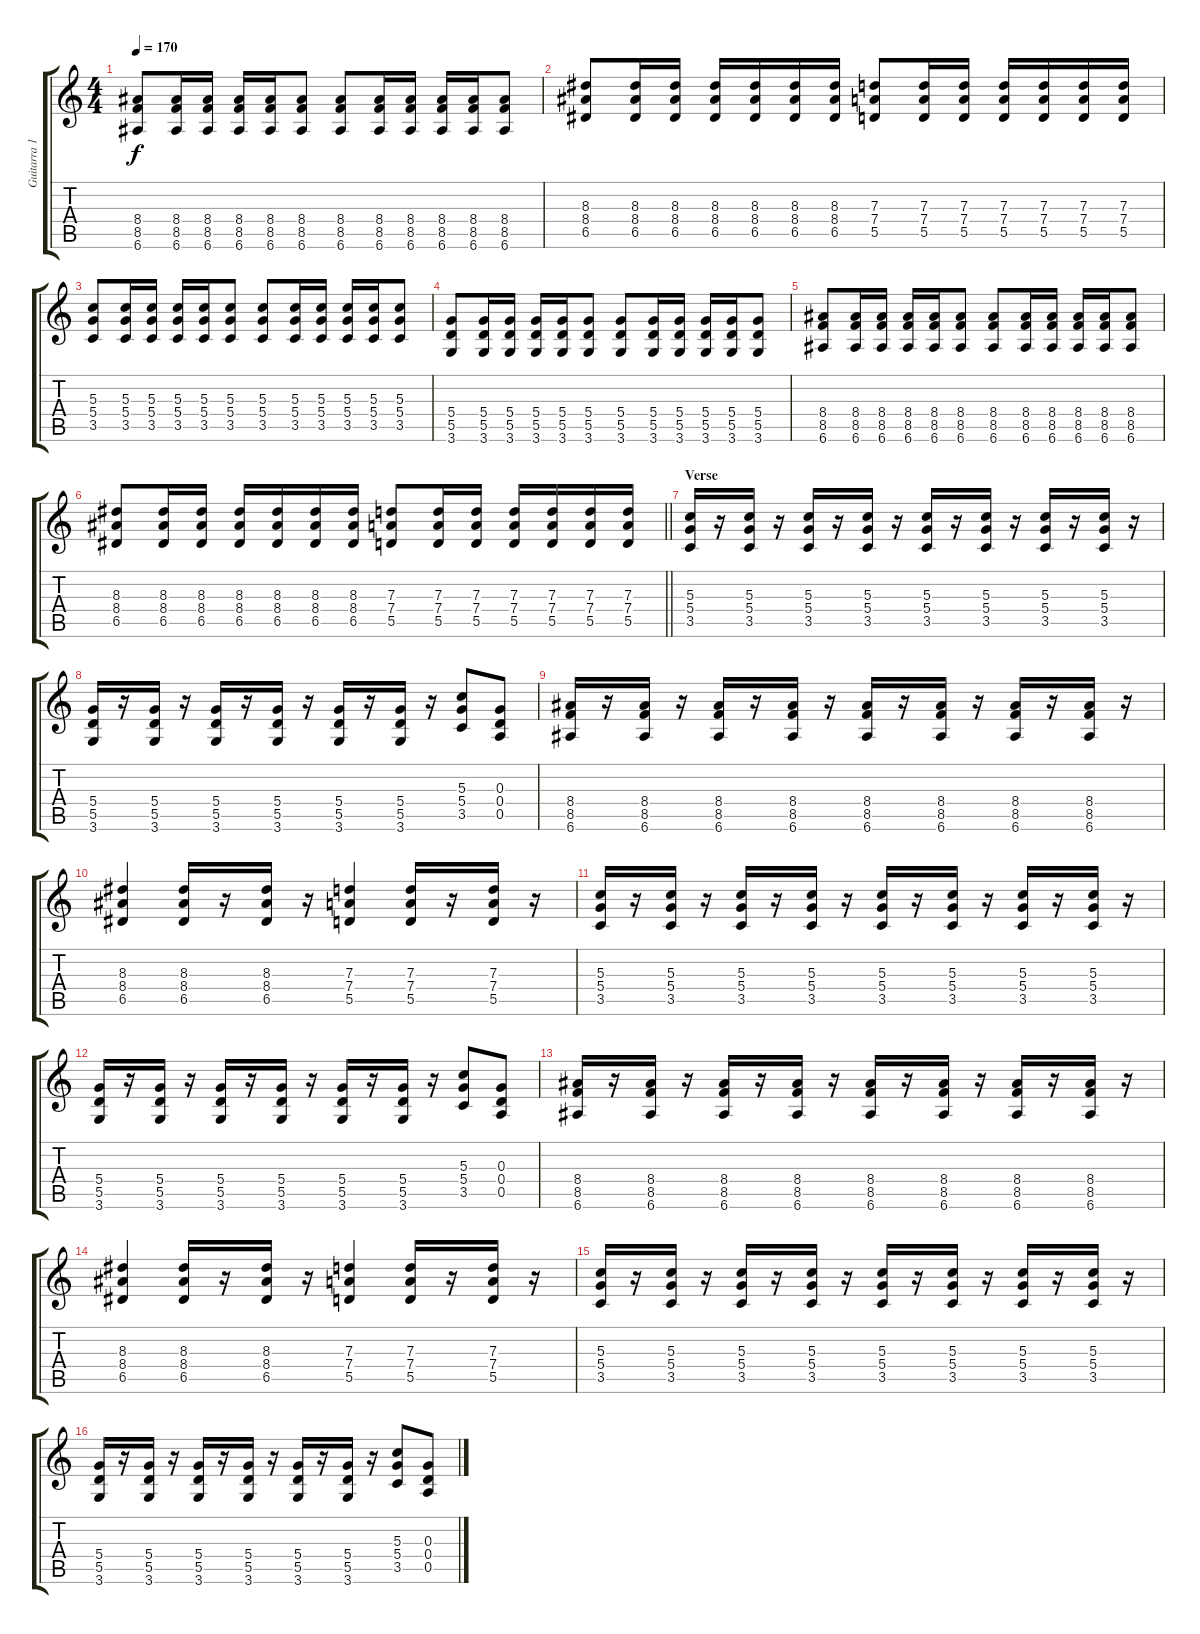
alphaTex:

\track ("Guitarra 1 - Mathias" "Guitarra 1") {instrument overdrivenguitar}
\staff {score tabs}
\tuning (E4 B3 G3 D3 A2 E2) {hide}
\ts (4 4)
\tempo 170
\clef g2
\ks c
(8.4 8.5 6.6).8{dy f} (8.4 8.5 6.6).16 (8.4 8.5 6.6).16 (8.4 8.5 6.6).16 (8.4 8.5 6.6).16 (8.4 8.5 6.6).8 (8.4 8.5 6.6).8 (8.4 8.5 6.6).16 (8.4 8.5 6.6).16 (8.4 8.5 6.6).16 (8.4 8.5 6.6).16 (8.4 8.5 6.6).8 |
(8.3 8.4 6.5).8 (8.3 8.4 6.5).16 (8.3 8.4 6.5).16 (8.3 8.4 6.5).16 (8.3 8.4 6.5).16 (8.3 8.4 6.5).16 (8.3 8.4 6.5).16 (7.3 7.4 5.5).8 (7.3 7.4 5.5).16 (7.3 7.4 5.5).16 (7.3 7.4 5.5).16 (7.3 7.4 5.5).16 (7.3 7.4 5.5).16 (7.3 7.4 5.5).16 |
(5.3 5.4 3.5).8 (5.3 5.4 3.5).16 (5.3 5.4 3.5).16 (5.3 5.4 3.5).16 (5.3 5.4 3.5).16 (5.3 5.4 3.5).8 (5.3 5.4 3.5).8 (5.3 5.4 3.5).16 (5.3 5.4 3.5).16 (5.3 5.4 3.5).16 (5.3 5.4 3.5).16 (5.3 5.4 3.5).8 |
(5.4 5.5 3.6).8 (5.4 5.5 3.6).16 (5.4 5.5 3.6).16 (5.4 5.5 3.6).16 (5.4 5.5 3.6).16 (5.4 5.5 3.6).8 (5.4 5.5 3.6).8 (5.4 5.5 3.6).16 (5.4 5.5 3.6).16 (5.4 5.5 3.6).16 (5.4 5.5 3.6).16 (5.4 5.5 3.6).8 |
(8.4 8.5 6.6).8 (8.4 8.5 6.6).16 (8.4 8.5 6.6).16 (8.4 8.5 6.6).16 (8.4 8.5 6.6).16 (8.4 8.5 6.6).8 (8.4 8.5 6.6).8 (8.4 8.5 6.6).16 (8.4 8.5 6.6).16 (8.4 8.5 6.6).16 (8.4 8.5 6.6).16 (8.4 8.5 6.6).8 |
\barLineRight lightlight
(8.3 8.4 6.5).8 (8.3 8.4 6.5).16 (8.3 8.4 6.5).16 (8.3 8.4 6.5).16 (8.3 8.4 6.5).16 (8.3 8.4 6.5).16 (8.3 8.4 6.5).16 (7.3 7.4 5.5).8 (7.3 7.4 5.5).16 (7.3 7.4 5.5).16 (7.3 7.4 5.5).16 (7.3 7.4 5.5).16 (7.3 7.4 5.5).16 (7.3 7.4 5.5).16 |
\section ("" "Verse")
(5.3 5.4 3.5).16 r.16 (5.3 5.4 3.5).16 r.16 (5.3 5.4 3.5).16 r.16 (5.3 5.4 3.5).16 r.16 (5.3 5.4 3.5).16 r.16 (5.3 5.4 3.5).16 r.16 (5.3 5.4 3.5).16 r.16 (5.3 5.4 3.5).16 r.16 |
(5.4 5.5 3.6).16 r.16 (5.4 5.5 3.6).16 r.16 (5.4 5.5 3.6).16 r.16 (5.4 5.5 3.6).16 r.16 (5.4 5.5 3.6).16 r.16 (5.4 5.5 3.6).16 r.16 (5.3 5.4 3.5).8 (0.3 0.4 0.5).8 |
(8.4 8.5 6.6).16 r.16 (8.4 8.5 6.6).16 r.16 (8.4 8.5 6.6).16 r.16 (8.4 8.5 6.6).16 r.16 (8.4 8.5 6.6).16 r.16 (8.4 8.5 6.6).16 r.16 (8.4 8.5 6.6).16 r.16 (8.4 8.5 6.6).16 r.16 |
(8.3 8.4 6.5).4 (8.3 8.4 6.5).16 r.16 (8.3 8.4 6.5).16 r.16 (7.3 7.4 5.5).4 (7.3 7.4 5.5).16 r.16 (7.3 7.4 5.5).16 r.16 |
(5.3 5.4 3.5).16 r.16 (5.3 5.4 3.5).16 r.16 (5.3 5.4 3.5).16 r.16 (5.3 5.4 3.5).16 r.16 (5.3 5.4 3.5).16 r.16 (5.3 5.4 3.5).16 r.16 (5.3 5.4 3.5).16 r.16 (5.3 5.4 3.5).16 r.16 |
(5.4 5.5 3.6).16 r.16 (5.4 5.5 3.6).16 r.16 (5.4 5.5 3.6).16 r.16 (5.4 5.5 3.6).16 r.16 (5.4 5.5 3.6).16 r.16 (5.4 5.5 3.6).16 r.16 (5.3 5.4 3.5).8 (0.3 0.4 0.5).8 |
(8.4 8.5 6.6).16 r.16 (8.4 8.5 6.6).16 r.16 (8.4 8.5 6.6).16 r.16 (8.4 8.5 6.6).16 r.16 (8.4 8.5 6.6).16 r.16 (8.4 8.5 6.6).16 r.16 (8.4 8.5 6.6).16 r.16 (8.4 8.5 6.6).16 r.16 |
(8.3 8.4 6.5).4 (8.3 8.4 6.5).16 r.16 (8.3 8.4 6.5).16 r.16 (7.3 7.4 5.5).4 (7.3 7.4 5.5).16 r.16 (7.3 7.4 5.5).16 r.16 |
(5.3 5.4 3.5).16 r.16 (5.3 5.4 3.5).16 r.16 (5.3 5.4 3.5).16 r.16 (5.3 5.4 3.5).16 r.16 (5.3 5.4 3.5).16 r.16 (5.3 5.4 3.5).16 r.16 (5.3 5.4 3.5).16 r.16 (5.3 5.4 3.5).16 r.16 |
(5.4 5.5 3.6).16 r.16 (5.4 5.5 3.6).16 r.16 (5.4 5.5 3.6).16 r.16 (5.4 5.5 3.6).16 r.16 (5.4 5.5 3.6).16 r.16 (5.4 5.5 3.6).16 r.16 (5.3 5.4 3.5).8 (0.3 0.4 0.5).8
